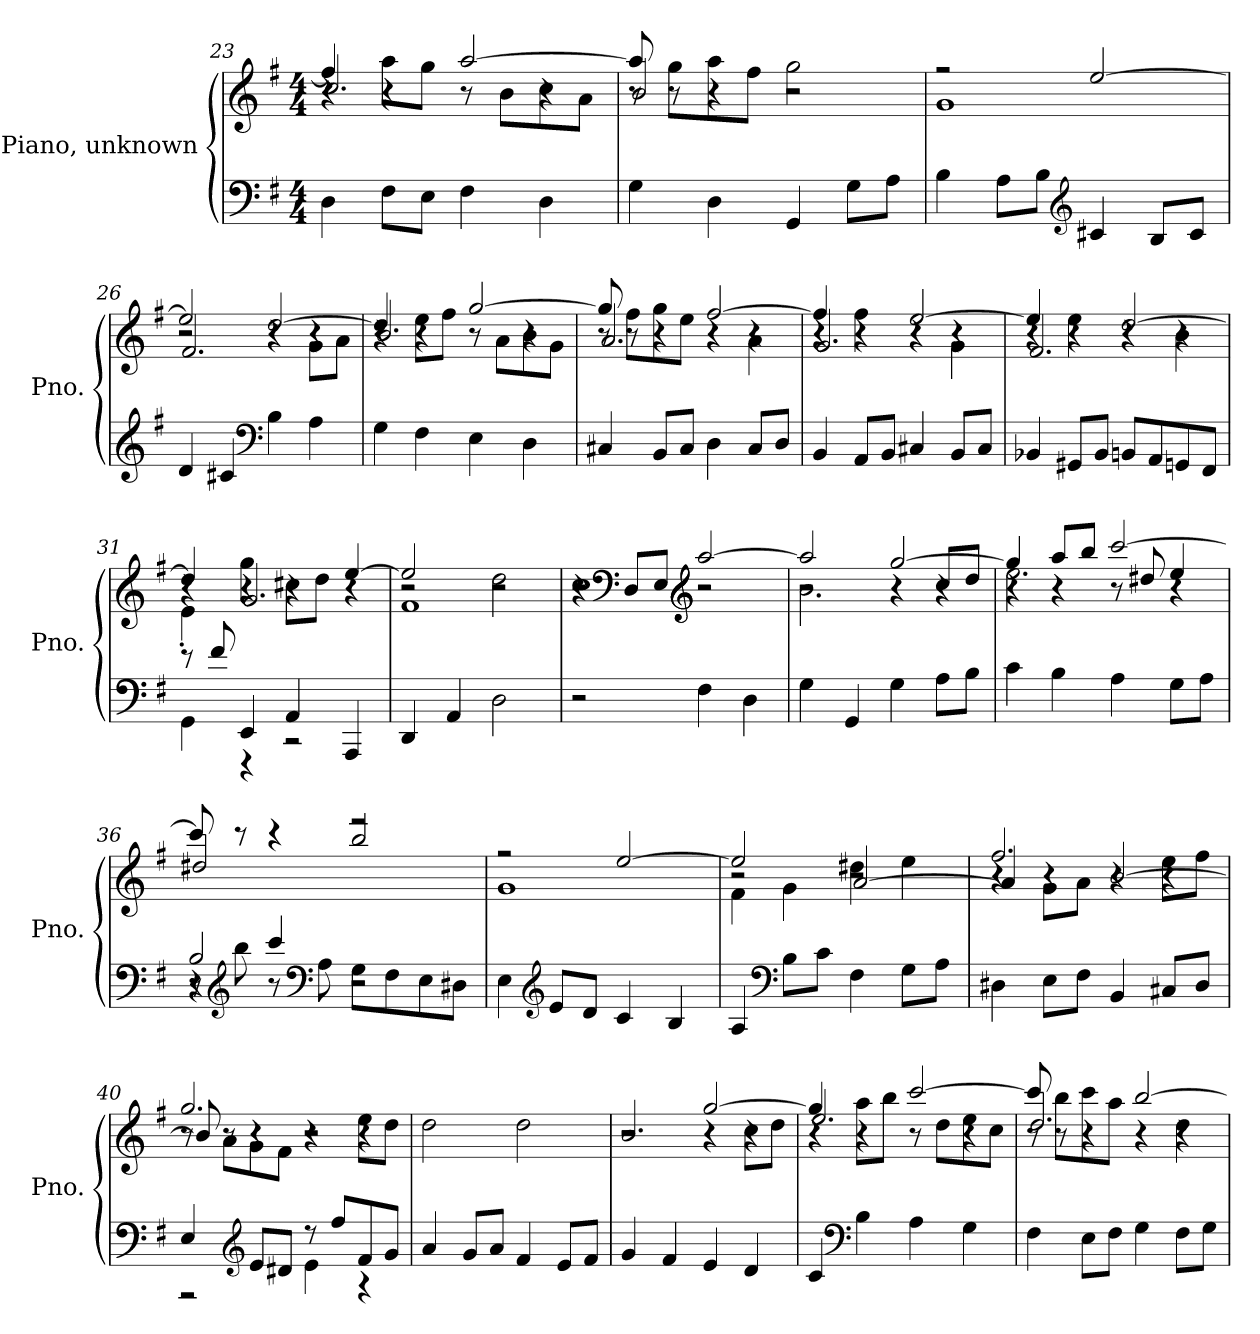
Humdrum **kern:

**kern	**kern
*part1	*part1
*staff2	*staff1
*I"Piano, unknown	*
*I'Pno.	*
!!LO:LB:g=z
*clefF4	*clefG2
*k[f#]	*k[f#]
*M4/4	*M4/4
=23	=23
*	*^
*	*	*^
4D\	4ff#/]	4r	2.cc/
8F#\L	4r	8aa\L	.
8E\J	.	8gg\J	.
4F#\	[2aa/	8r	.
.	.	8b\L	.
4D\	.	8cc\	4r
.	.	8a\J	.
=24	=24	=24	=24
4G\	8aa/]	8r	2b/
.	8r	8gg\L	.
4D\	4r	8aa\	.
.	.	8ff#\J	.
4GG/	2r	2gg\	2r
8G\L	.	.	.
8A\J	.	.	.
*	*	*v	*v
=25	=25	=25
4B\	2r	1g
8A\L	.	.
8B\J	.	.
*clefG2	*	*
4c#X/	[2ee/	.
8B/L	.	.
8c#/J	.	.
=26	=26	=26
*	*	*^
4d/	2ee/]	2r	2.f#/
4c#X/	.	.	.
*clefF4	*	*	*
4B\	[2dd/	4r	.
4A\	.	8g\L	4r
.	.	8a\J	.
=27	=27	=27	=27
4G\	4dd/]	4r	2.b/
4F#\	4r	8ee\L	.
.	.	8ff#\J	.
4E\	[2gg/	8r	.
.	.	8a\L	.
4D\	.	8b\	4r
.	.	8g\J	.
!!LO:PB:g=z	!!	!!
=28	=28	=28	=28
4C#X/	8gg/]	8r	2.a/
.	8r	8ff#\L	.
8BB/L	4r	8gg\	.
8C#/J	.	8ee\J	.
4D\	[2ff#/	4r	.
8C#/L	.	4a\	4r
8D/J	.	.	.
=29	=29	=29	=29
4BB/	4ff#/]	4r	2.g/
8AA/L	4r	4ff#\	.
8BB/J	.	.	.
4C#X/	[2ee/	4r	.
8BB/L	.	4g\	4r
8C#/J	.	.	.
=30	=30	=30	=30
4BB-X/	4ee/]	4r	2.f#/
8GG#X/L	4r	4ee\	.
8BB-/J	.	.	.
8BBn/L	[2dd/	4r	.
8AA/	.	.	.
8GGn/	.	4b\	4r
8FF#/J	.	.	.
=31	=31	=31	=31
*^	*	*	*
8r	4GG\	4dd/]	4e'\	4r
8f#/	.	.	.	.
4EE/	4r	4r	4gg\	2.g/
4AA/	2r	4r	8cc#X\L	.
.	.	.	8dd\J	.
4AAA/	.	[4ee/	4r	.
*v	*v	*	*	*
=32	=32	=32	=32
4DD/	2ee/]	2r	1f#
4AA/	.	.	.
2D\	2r	2dd\	.
!!LO:LB:g=z	!!	!!
=33	=33	=33	=33
2r	2r	1cc	4r
*	*clefF4	*	*
.	.	.	8D/L
.	.	.	8E/J
*	*clefG2	*	*
4F#\	[2aa/	.	2r
4D\	.	.	.
=34	=34	=34	=34
4G\	2aa/]	2.b\	2r
4GG/	.	.	.
4G\	[2gg/	.	4r
8A\L	.	4r	8cc/L
8B\J	.	.	8dd/J
=35	=35	=35	=35
4c\	4gg/]	2.ee\	4r
4B\	4r	.	8aa/L
.	.	.	8bb/J
4A\	[2ccc/	.	8r
.	.	.	8dd#X/
8G\L	.	4r	4ee/
8A\J	.	.	.
*	*	*v	*v
=36	=36	=36
*^	*	*
*	*^	*	*
4r	8r	2B/	8ccc/]	2dd#X/
*clefG2	*	*	*	*
.	8bb\	.	8r	.
4ccc/	8r	.	4r	.
*clefF4	*	*	*	*
.	8A\	.	.	.
2r	8G\L	2r	2r	2bb/
.	8F#\	.	.	.
.	8E\	.	.	.
.	8D#X\J	.	.	.
*v	*v	*v	*	*
!!LO:LB:g=z	!!
=37	=37	=37
4E\	2r	1g
*clefG2	*	*
8e/L	.	.
8d/J	.	.
4c/	[2ee/	.
4B/	.	.
=38	=38	=38
*	*	*^
4A/	2ee/]	4f#\	2r
*clefF4	*	*	*
8B\L	.	4g\	.
8c\J	.	.	.
4F#\	2r	4dd#X\	[2a/
8G\L	.	4ee\	.
8A\J	.	.	.
=39	=39	=39	=39
4D#X\	2.ff#/	4r	4a/]
8E\L	.	8g\L	4r
8F#\J	.	8a\J	.
4BB/	.	4r	[2b/
8C#X/L	4r	8ee\L	.
8D#/J	.	8ff#\J	.
=40	=40	=40	=40
*^	*	*	*
4E/	2r	2.gg/	8r	8b/]
.	.	.	8a\L	8r
*clefG2	*	*	*	*
8e/L	.	.	8g\	4r
8d#X/J	.	.	8f#\J	.
8r	4e\	.	4r	2r
8ff#/L	.	.	.	.
8f#/	4r	4r	8ee\L	.
8g/J	.	.	8dd\J	.
*v	*v	*	*	*
*	*v	*v	*v
=41	=41
4a/	2dd\
8g/L	.
8a/J	.
4f#/	2dd\
8e/L	.
8f#/J	.
!!LO:LB:g=z
=42	=42
*	*^
*	*	*^
4g/	2r	2r	2.b/
4f#/	.	.	.
4e/	[2gg/	4r	.
4d/	.	8cc\L	4r
.	.	8dd\J	.
=43	=43	=43	=43
4c/	4gg/]	4r	2.ee/
*clefF4	*	*	*
4B\	4r	8aa\L	.
.	.	8bb\J	.
4A\	[2ccc/	8r	.
.	.	8dd\L	.
4G\	.	8ee\	4r
.	.	8cc\J	.
=44	=44	=44	=44
4F#\	8ccc/]	8r	2.dd/
.	8r	8bb\L	.
8E\L	4r	8ccc\	.
8F#\J	.	8aa\J	.
4G\	[2bb/	4r	.
8F#\L	.	4dd\	4r
8G\J	.	.	.
*	*v	*v	*v
=	=
*-	*-
